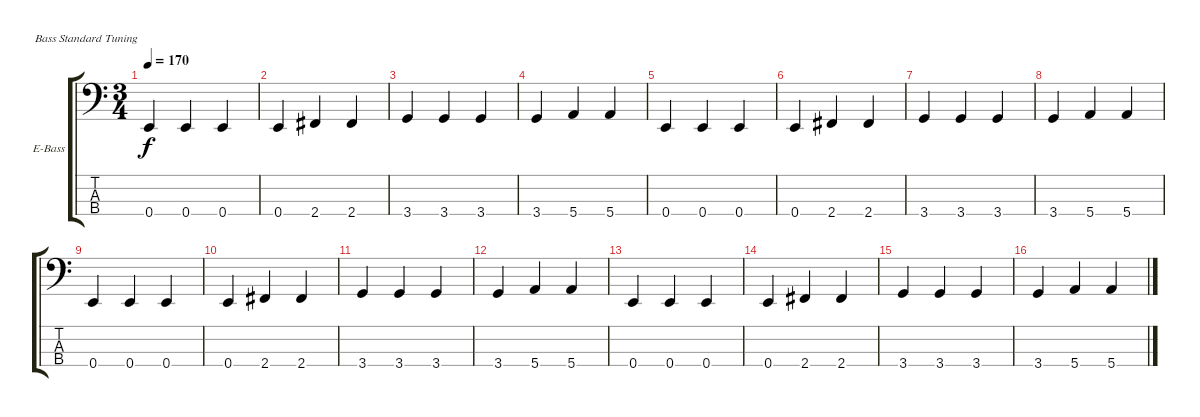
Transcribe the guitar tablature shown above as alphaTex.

\defaultSystemsLayout 4
\bracketExtendMode groupsimilarinstruments
\firstSystemTrackNameOrientation horizontal
\otherSystemsTrackNameOrientation horizontal
\track ("D-Bass" "E-Bass") {instrument electricbassfinger}
\staff {score tabs}
\tuning (G2 D2 A1 E1)
\ts (3 4)
\tempo 170
\clef f4
\ks c
0.4.4{dy f} 0.4.4 0.4.4 |
0.4.4 2.4.4 2.4.4 |
3.4.4 3.4.4 3.4.4 |
3.4.4 5.4.4 5.4.4 |
0.4.4 0.4.4 0.4.4 |
0.4.4 2.4.4 2.4.4 |
3.4.4 3.4.4 3.4.4 |
3.4.4 5.4.4 5.4.4 |
0.4.4 0.4.4 0.4.4 |
0.4.4 2.4.4 2.4.4 |
3.4.4 3.4.4 3.4.4 |
3.4.4 5.4.4 5.4.4 |
0.4.4 0.4.4 0.4.4 |
0.4.4 2.4.4 2.4.4 |
3.4.4 3.4.4 3.4.4 |
3.4.4 5.4.4 5.4.4
